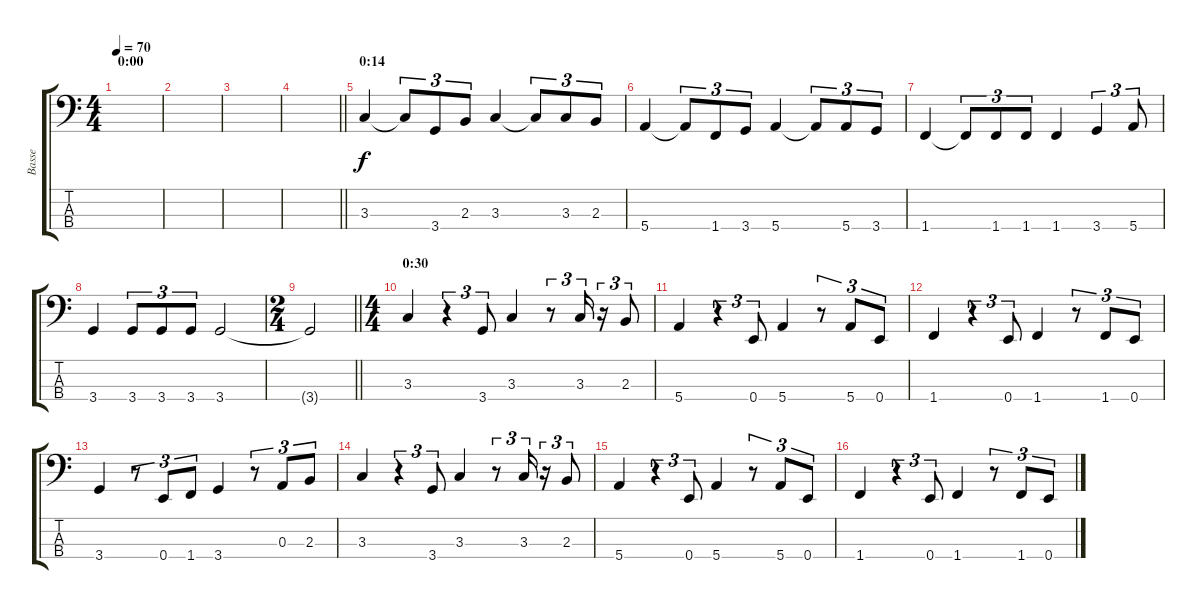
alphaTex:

\track ("Basse" "Basse") {instrument electricbassfinger}
\staff {score tabs}
\tuning (G2 D2 A1 E1) {hide}
\ts (4 4)
\section ("" "0:00")
\tempo 70
\clef f4
\ks c
|
|
|
\barLineRight lightlight
|
\section ("" "0:14")
3.3.4 3.3{t}.8{tu (3 2)} 3.4.8{tu (3 2)} 2.3.8{tu (3 2)} 3.3.4 3.3{t}.8{tu (3 2)} 3.3.8{tu (3 2)} 2.3.8{tu (3 2)} |
5.4.4 5.4{t}.8{tu (3 2)} 1.4.8{tu (3 2)} 3.4.8{tu (3 2)} 5.4.4 5.4{t}.8{tu (3 2)} 5.4.8{tu (3 2)} 3.4.8{tu (3 2)} |
1.4.4 1.4{t}.8{tu (3 2)} 1.4.8{tu (3 2)} 1.4.8{tu (3 2)} 1.4.4 3.4.4{tu (3 2)} 5.4.8{tu (3 2)} |
3.4.4 3.4.8{tu (3 2)} 3.4.8{tu (3 2)} 3.4.8{tu (3 2)} 3.4.2 |
\ts (2 4)
\barLineRight lightlight
3.4{t}.2 |
\ts (4 4)
\section ("" "0:30")
3.3.4 r.4{tu (3 2)} 3.4.8{tu (3 2)} 3.3.4 r.8{tu (3 2)} 3.3.16{tu (3 2)} r.16{tu (3 2)} 2.3.8{tu (3 2)} |
5.4.4 r.4{tu (3 2)} 0.4.8{tu (3 2)} 5.4.4 r.8{tu (3 2)} 5.4.8{tu (3 2)} 0.4.8{tu (3 2)} |
1.4.4 r.4{tu (3 2)} 0.4.8{tu (3 2)} 1.4.4 r.8{tu (3 2)} 1.4.8{tu (3 2)} 0.4.8{tu (3 2)} |
3.4.4 r.8{tu (3 2)} 0.4.8{tu (3 2)} 1.4.8{tu (3 2)} 3.4.4 r.8{tu (3 2)} 0.3.8{tu (3 2)} 2.3.8{tu (3 2)} |
3.3.4 r.4{tu (3 2)} 3.4.8{tu (3 2)} 3.3.4 r.8{tu (3 2)} 3.3.16{tu (3 2)} r.16{tu (3 2)} 2.3.8{tu (3 2)} |
5.4.4 r.4{tu (3 2)} 0.4.8{tu (3 2)} 5.4.4 r.8{tu (3 2)} 5.4.8{tu (3 2)} 0.4.8{tu (3 2)} |
1.4.4 r.4{tu (3 2)} 0.4.8{tu (3 2)} 1.4.4 r.8{tu (3 2)} 1.4.8{tu (3 2)} 0.4.8{tu (3 2)}
